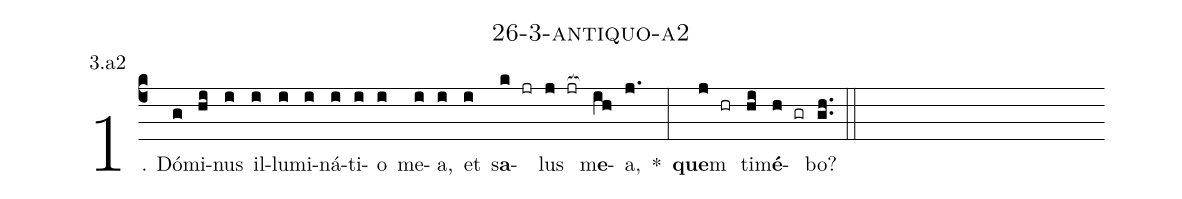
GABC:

name: 26-3-antiquo-a2;
annotation: 3.a2;
%%
(c4)1. Dó(g)mi(hi)nus(i) il(i)lu(i)mi(i)ná(i)ti(i)o(i) me(i)a,(i) et(i) s<b>a</b>(k jr)lus(j jr[ocb:1{]) m<b>e</b>(ih[ocb:0}])a,(j.) *(:) <b>que</b>m(j hr) ti(hi)m<b>é</b>(h gr)bo?(gh..) (::)
